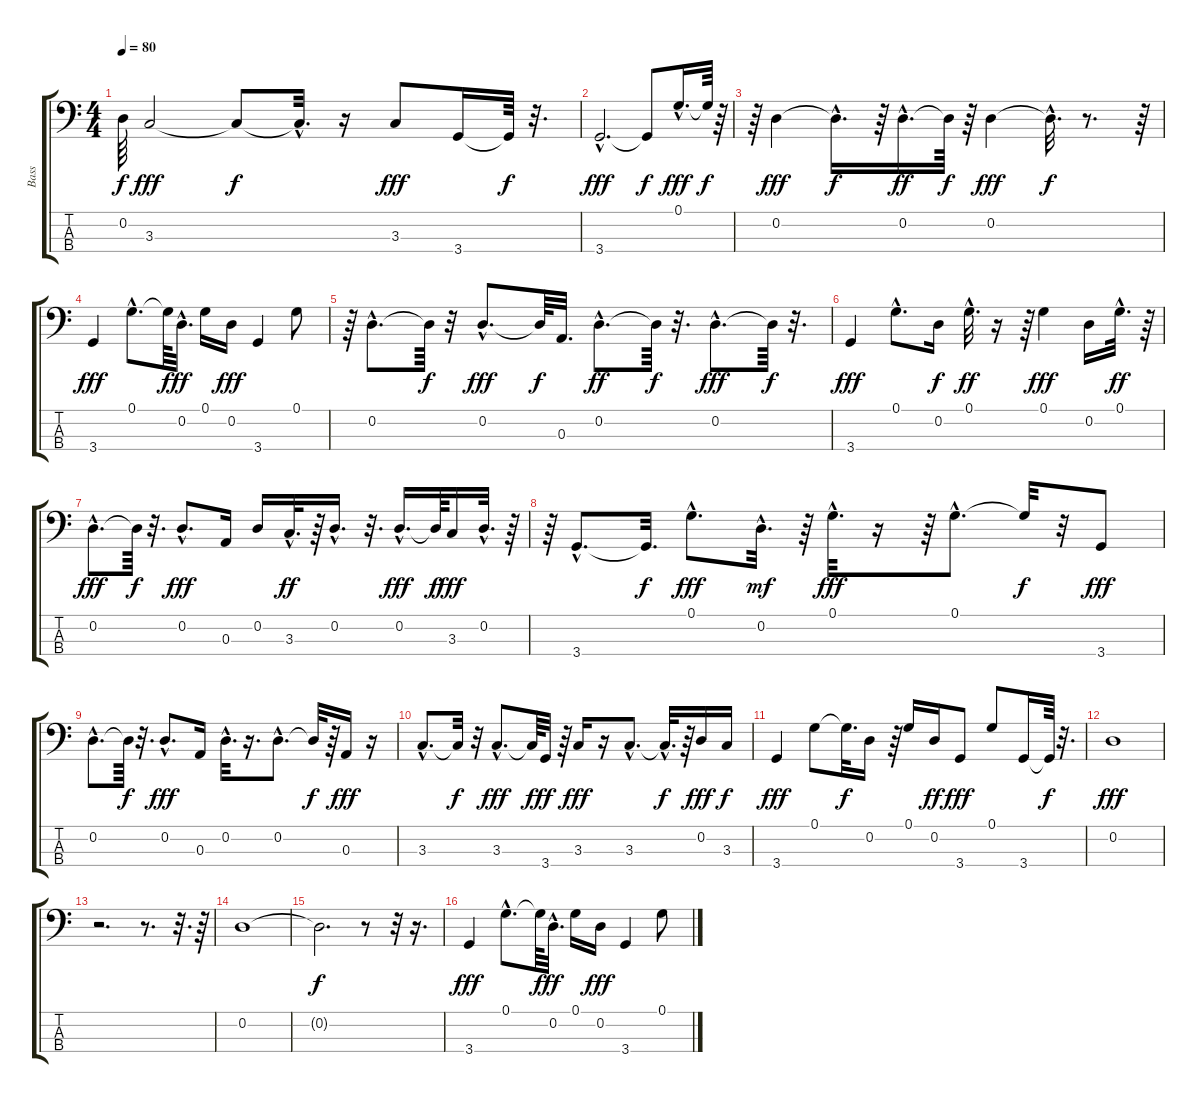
\track ("Bass" "Bass") {instrument electricbassfinger}
\staff {score tabs}
\tuning (G2 D2 A1 E1) {hide}
\ts (4 4)
\tempo 80
\clef f4
\ks c
0.2{t}.64{dy f} 3.3.2{dy fff} 3.3{t}.8{dy f} 3.3{hac t}.32{d} r.16 3.3.8{dy fff} 3.4.16 3.4{t}.64{dy f} r.32{d} |
3.4{hac}.2{d dy fff} 3.4{t}.8{dy f} 0.1{hac}.16{d dy fff} 0.1{t}.64{dy f} r.64 |
r.64 0.2.4{dy fff} 0.2{hac t}.16{d dy f} r.64 0.2{hac}.16{d dy ff} 0.2{t}.64{dy f} r.64 0.2.4{dy fff} 0.2{hac t}.32{d dy f} r.8{d} r.64 |
3.4.4{dy fff} 0.1{hac}.8{d} 0.1{t}.64{dy f} 0.2{hac}.32{d dy ff} 0.1.16 0.2.16{dy fff} 3.4.4 0.1.8 |
r.64 0.2{hac}.8{d} 0.2{t}.64{dy f} r.32 0.2{hac}.8{d dy fff} 0.2{t}.64{dy f} 0.3.32{d} 0.2{hac}.8{d dy ff} 0.2{t}.64{dy f} r.32{d} 0.2{hac}.8{d dy fff} 0.2{t}.64{dy f} r.32{d} |
3.4.4{dy fff} 0.1{hac}.8{d} 0.2.16{dy f} 0.1{hac}.32{d dy ff} r.16 r.64 0.1.4{dy fff} 0.2.16 0.1{hac}.32{d dy ff} r.64 |
0.2{hac}.8{d dy fff} 0.2{t}.64{dy f} r.32{d} 0.2{hac}.8{d dy fff} 0.3.16 0.2.16 3.3{hac}.32{d dy ff} r.64 0.2{hac}.16{d} r.32{d} 0.2{hac}.16{d dy fff} 0.2{t}.64{dy f} 3.3.16{dy fff} 0.2{hac}.32{d} r.64 |
r.64 3.4{hac}.8{d} 3.4{t}.32{d dy f} 0.1{hac}.8{d dy fff} 0.2{hac}.32{d dy mf} r.64 0.1{hac}.32{d dy fff} r.16 r.64 0.1{hac}.8{d} 0.1{t}.32{dy f} r.32 3.4.8{dy fff} |
0.2{hac}.8{d} 0.2{t}.64{dy f} r.32{d} 0.2{hac}.8{d dy fff} 0.3.16 0.2{hac}.32{d} r.16{d} 0.2{hac}.8{d} 0.2{t}.32{dy f} r.64 0.3.16{dy fff} r.16 |
3.3{hac}.8{d} 3.3{t}.32{dy f} r.32 3.3{hac}.8{d dy fff} 3.3{t}.64{dy f} 3.4.32{dy ff} r.64 3.3.16{dy fff} r.16 3.3{hac}.8{d} 3.3{hac t}.32{d dy f} r.64 0.2.16{dy fff} 3.3.16{dy f} |
3.4.4{dy fff} 0.1.8 0.1{t}.32{d dy f} 0.2.16 r.64 0.1.16 0.2.16{dy ff} 3.4.8{dy fff} 0.1.8 3.4.16 3.4{t}.64{dy f} r.32{d} |
0.2.1{dy fff} |
r.2{d} r.8{d} r.32{d} r.64 |
0.2.1 |
0.2{t}.2{d dy f} r.8 r.32 r.16{d} |
3.4.4{dy fff} 0.1{hac}.8{d} 0.1{t}.64{dy f} 0.2{hac}.32{d dy ff} 0.1.16 0.2.16{dy fff} 3.4.4 0.1.8
